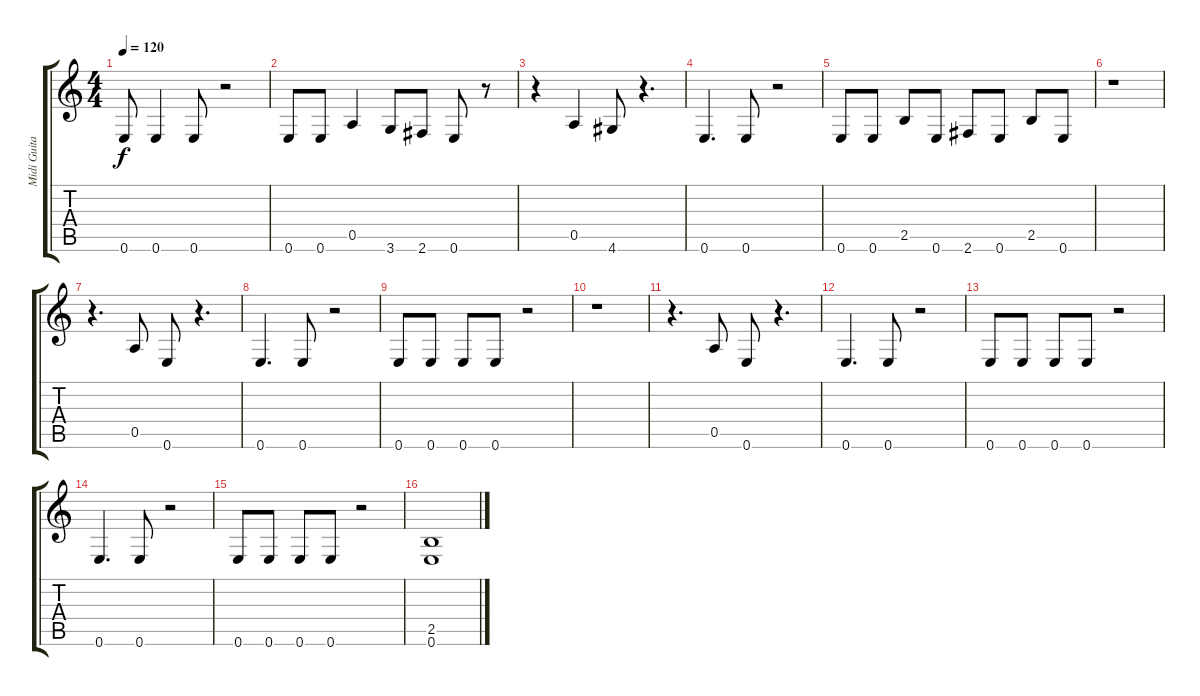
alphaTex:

\track ("Midi Guitar " "Midi Guita") {instrument electricbasspick}
\staff {score tabs}
\tuning (E4 B3 G3 D3 A2 E2) {hide}
\ts (4 4)
\tempo 120
\clef g2
\ks c
0.6.8{dy f} 0.6.4 0.6.8 r.2 |
0.6.8 0.6.8 0.5.4 3.6.8 2.6.8 0.6.8 r.8 |
r.4 0.5.4 4.6.8 r.4{d} |
0.6.4{d} 0.6.8 r.2 |
0.6.8 0.6.8 2.5.8 0.6.8 2.6.8 0.6.8 2.5.8 0.6.8 |
r.1 |
r.4{d} 0.5.8 0.6.8 r.4{d} |
0.6.4{d} 0.6.8 r.2 |
0.6.8 0.6.8 0.6.8 0.6.8 r.2 |
r.1 |
r.4{d} 0.5.8 0.6.8 r.4{d} |
0.6.4{d} 0.6.8 r.2 |
0.6.8 0.6.8 0.6.8 0.6.8 r.2 |
0.6.4{d} 0.6.8 r.2 |
0.6.8 0.6.8 0.6.8 0.6.8 r.2 |
(2.5 0.6).1
